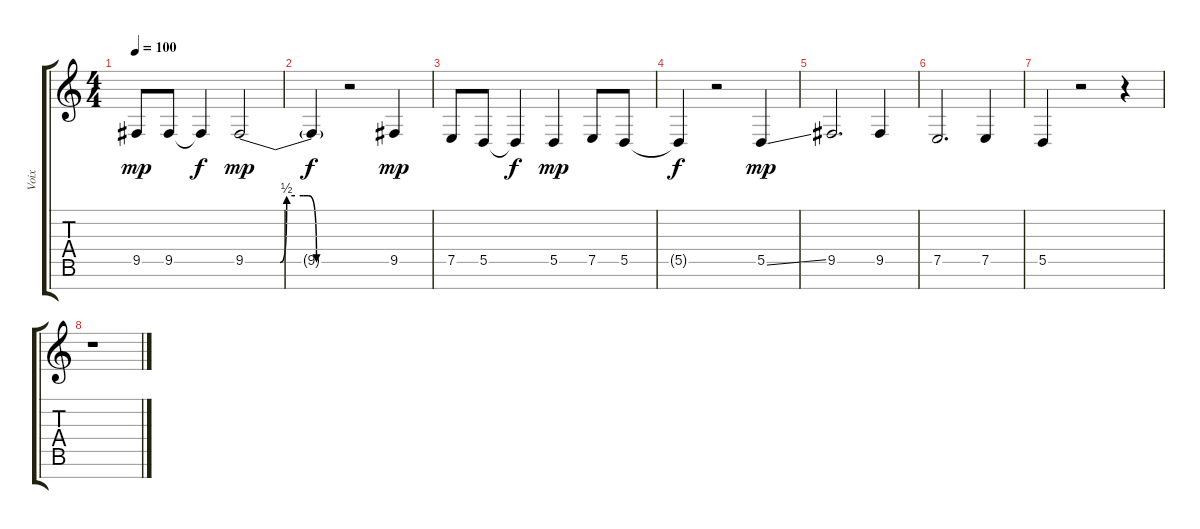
\track ("Voix" "Voix") {instrument lead6voice}
\staff {score tabs}
\tuning (E4 B3 G3 D3 A2 E2 B1) {hide}
\ts (4 4)
\tempo 100
\clef g2
\ks c
9.5.8{dy mp} 9.5.8 9.5{t}.4{dy f} 9.5{be (custom 0 0 12 0 15 0 21 0 25 2 30 2 35 2 38 2 43 0 45 0 60 0)}.2{dy mp} |
9.5{t}.4{dy f} r.2 9.5.4{dy mp} |
7.5.8 5.5.8 5.5{t}.4{dy f} 5.5.4{dy mp} 7.5.8 5.5.8 |
5.5{t}.4{dy f} r.2 5.5{ss}.4{dy mp} |
9.5.2{d} 9.5.4 |
7.5.2{d} 7.5.4 |
5.5.4 r.2 r.4 |
r.1
